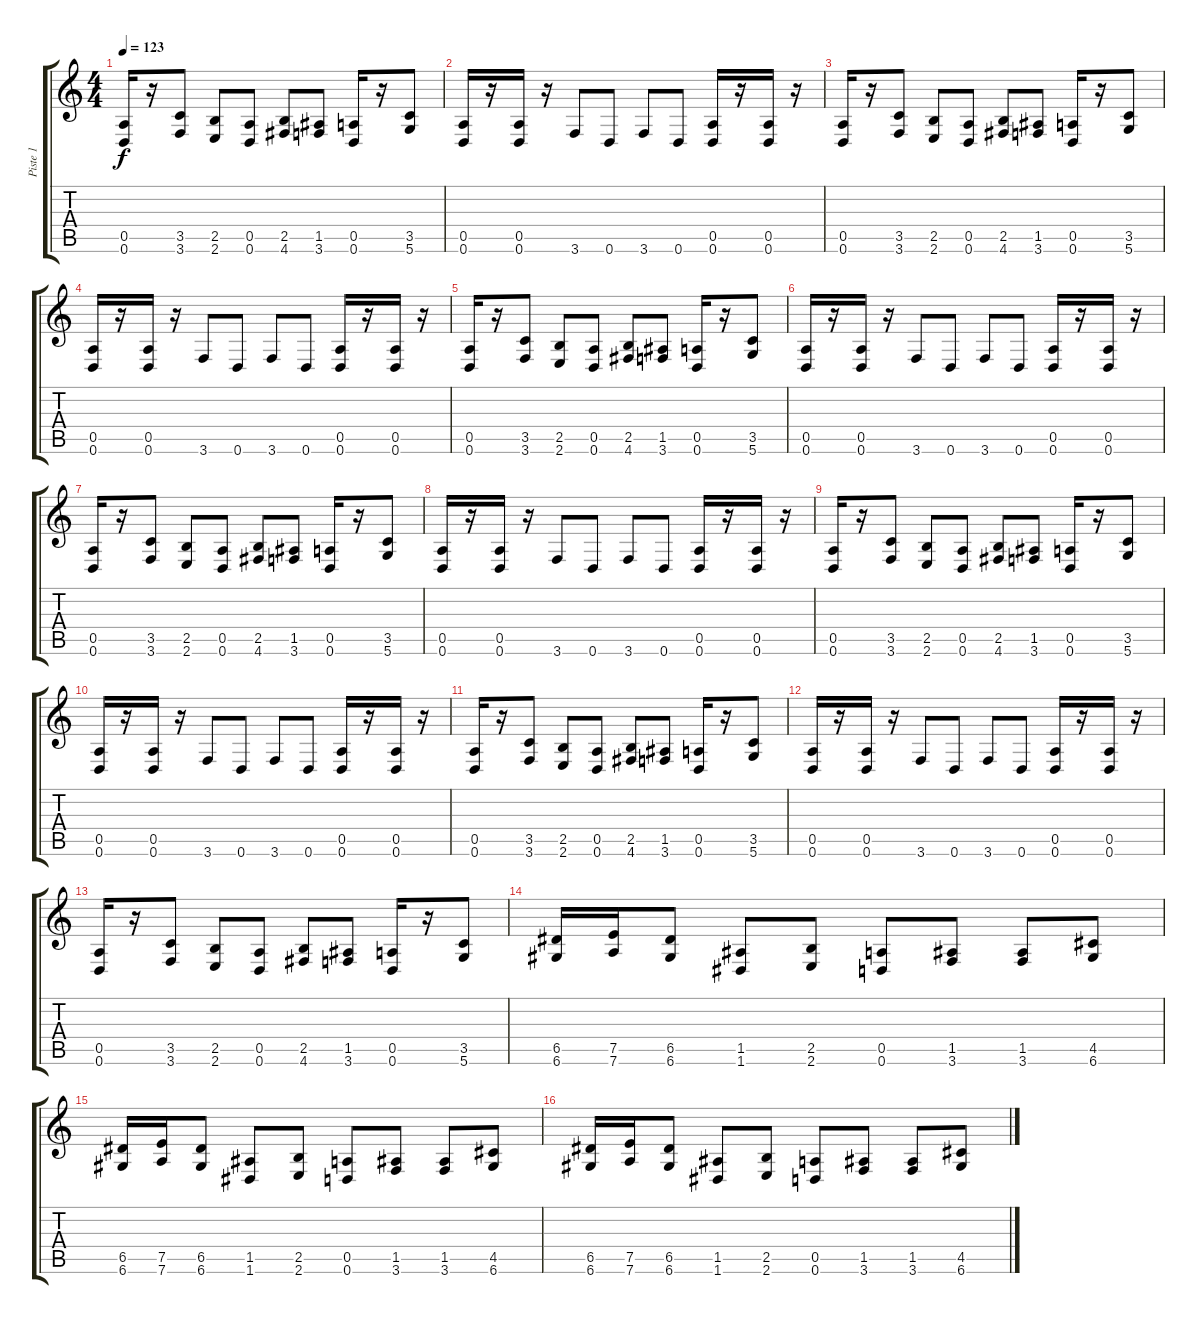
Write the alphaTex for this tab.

\track ("Piste 1" "Piste 1") {instrument overdrivenguitar}
\staff {score tabs}
\tuning (E4 B3 G3 D3 A2 D2) {hide}
\ts (4 4)
\tempo 123
\clef g2
\ks c
(0.5 0.6).16{dy f} r.16 (3.5 3.6).8 (2.5 2.6).8 (0.5 0.6).8 (2.5 4.6).8 (1.5 3.6).8 (0.5 0.6).16 r.16 (3.5 5.6).8 |
(0.5 0.6).16 r.16 (0.5 0.6).16 r.16 3.6.8 0.6.8 3.6.8 0.6.8 (0.5 0.6).16 r.16 (0.5 0.6).16 r.16 |
(0.5 0.6).16 r.16 (3.5 3.6).8 (2.5 2.6).8 (0.5 0.6).8 (2.5 4.6).8 (1.5 3.6).8 (0.5 0.6).16 r.16 (3.5 5.6).8 |
(0.5 0.6).16 r.16 (0.5 0.6).16 r.16 3.6.8 0.6.8 3.6.8 0.6.8 (0.5 0.6).16 r.16 (0.5 0.6).16 r.16 |
(0.5 0.6).16 r.16 (3.5 3.6).8 (2.5 2.6).8 (0.5 0.6).8 (2.5 4.6).8 (1.5 3.6).8 (0.5 0.6).16 r.16 (3.5 5.6).8 |
(0.5 0.6).16 r.16 (0.5 0.6).16 r.16 3.6.8 0.6.8 3.6.8 0.6.8 (0.5 0.6).16 r.16 (0.5 0.6).16 r.16 |
(0.5 0.6).16 r.16 (3.5 3.6).8 (2.5 2.6).8 (0.5 0.6).8 (2.5 4.6).8 (1.5 3.6).8 (0.5 0.6).16 r.16 (3.5 5.6).8 |
(0.5 0.6).16 r.16 (0.5 0.6).16 r.16 3.6.8 0.6.8 3.6.8 0.6.8 (0.5 0.6).16 r.16 (0.5 0.6).16 r.16 |
(0.5 0.6).16 r.16 (3.5 3.6).8 (2.5 2.6).8 (0.5 0.6).8 (2.5 4.6).8 (1.5 3.6).8 (0.5 0.6).16 r.16 (3.5 5.6).8 |
(0.5 0.6).16 r.16 (0.5 0.6).16 r.16 3.6.8 0.6.8 3.6.8 0.6.8 (0.5 0.6).16 r.16 (0.5 0.6).16 r.16 |
(0.5 0.6).16 r.16 (3.5 3.6).8 (2.5 2.6).8 (0.5 0.6).8 (2.5 4.6).8 (1.5 3.6).8 (0.5 0.6).16 r.16 (3.5 5.6).8 |
(0.5 0.6).16 r.16 (0.5 0.6).16 r.16 3.6.8 0.6.8 3.6.8 0.6.8 (0.5 0.6).16 r.16 (0.5 0.6).16 r.16 |
(0.5 0.6).16 r.16 (3.5 3.6).8 (2.5 2.6).8 (0.5 0.6).8 (2.5 4.6).8 (1.5 3.6).8 (0.5 0.6).16 r.16 (3.5 5.6).8 |
(6.5 6.6).16 (7.5 7.6).16 (6.5 6.6).8 (1.5 1.6).8 (2.5 2.6).8 (0.5 0.6).8 (1.5 3.6).8 (1.5 3.6).8 (4.5 6.6).8 |
(6.5 6.6).16 (7.5 7.6).16 (6.5 6.6).8 (1.5 1.6).8 (2.5 2.6).8 (0.5 0.6).8 (1.5 3.6).8 (1.5 3.6).8 (4.5 6.6).8 |
(6.5 6.6).16 (7.5 7.6).16 (6.5 6.6).8 (1.5 1.6).8 (2.5 2.6).8 (0.5 0.6).8 (1.5 3.6).8 (1.5 3.6).8 (4.5 6.6).8
